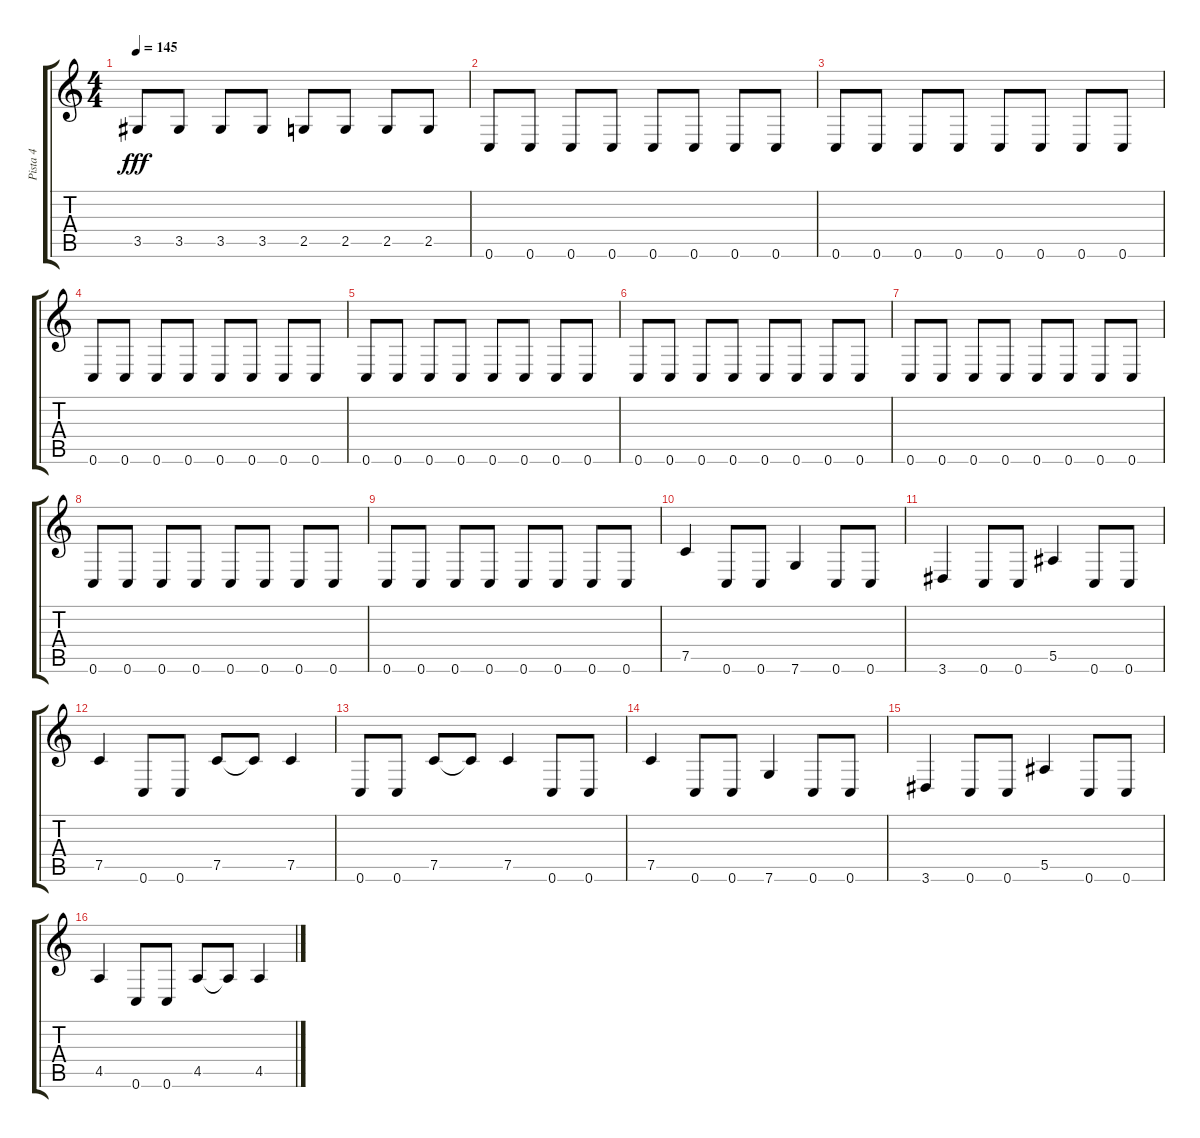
\track ("Pista 4" "Pista 4") {instrument electricbassfinger}
\staff {score tabs}
\tuning (C4 G3 Eb3 Bb2 F2 C2) {hide}
\ts (4 4)
\tempo 145
\clef g2
\ks c
3.5.8{dy fff} 3.5.8 3.5.8 3.5.8 2.5.8 2.5.8 2.5.8 2.5.8 |
0.6.8 0.6.8 0.6.8 0.6.8 0.6.8 0.6.8 0.6.8 0.6.8 |
0.6.8 0.6.8 0.6.8 0.6.8 0.6.8 0.6.8 0.6.8 0.6.8 |
0.6.8 0.6.8 0.6.8 0.6.8 0.6.8 0.6.8 0.6.8 0.6.8 |
0.6.8 0.6.8 0.6.8 0.6.8 0.6.8 0.6.8 0.6.8 0.6.8 |
0.6.8 0.6.8 0.6.8 0.6.8 0.6.8 0.6.8 0.6.8 0.6.8 |
0.6.8 0.6.8 0.6.8 0.6.8 0.6.8 0.6.8 0.6.8 0.6.8 |
0.6.8 0.6.8 0.6.8 0.6.8 0.6.8 0.6.8 0.6.8 0.6.8 |
0.6.8 0.6.8 0.6.8 0.6.8 0.6.8 0.6.8 0.6.8 0.6.8 |
7.5.4 0.6.8 0.6.8 7.6.4 0.6.8 0.6.8 |
3.6.4 0.6.8 0.6.8 5.5.4 0.6.8 0.6.8 |
7.5.4 0.6.8 0.6.8 7.5.8 7.5{t}.8 7.5.4 |
0.6.8 0.6.8 7.5.8 7.5{t}.8 7.5.4 0.6.8 0.6.8 |
7.5.4 0.6.8 0.6.8 7.6.4 0.6.8 0.6.8 |
3.6.4 0.6.8 0.6.8 5.5.4 0.6.8 0.6.8 |
4.5.4 0.6.8 0.6.8 4.5.8 4.5{t}.8 4.5.4
